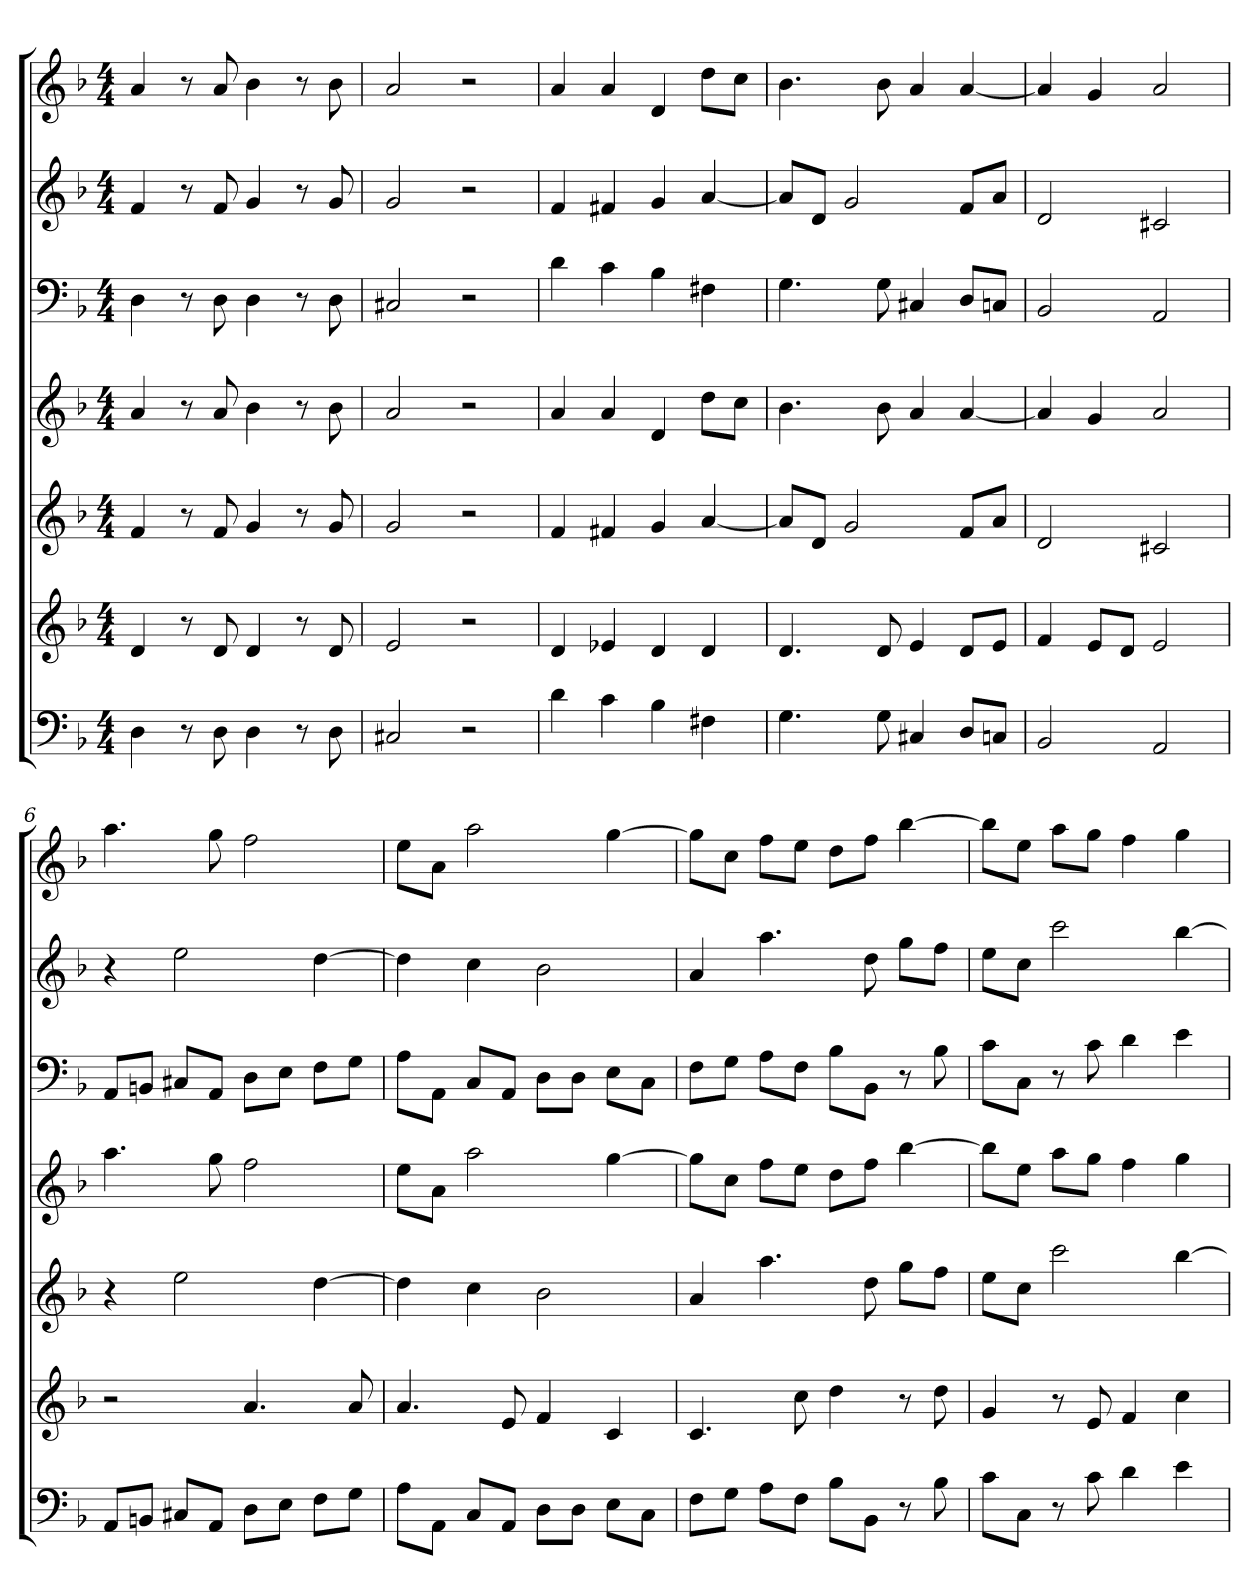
**kern	**kern	**kern	**kern	**kern	**kern	**kern
*part7	*part6	*part5	*part4	*part3	*part2	*part1
*staff7	*staff6	*staff5	*staff4	*staff3	*staff2	*staff1
*k[b-]	*k[b-]	*k[b-]	*k[b-]	*k[b-]	*k[b-]	*k[b-]
*F:	*F:	*F:	*F:	*F:	*F:	*F:
*M4/4	*M4/4	*M4/4	*M4/4	*M4/4	*M4/4	*M4/4
=1	=1	=1	=1	=1	=1	=1
4D	4d	4f	4a	4D	4f	4a
8r	8r	8r	8r	8r	8r	8r
8D	8d	8f	8a	8D	8f	8a
4D	4d	4g	4b-	4D	4g	4b-
8r	8r	8r	8r	8r	8r	8r
8D	8d	8g	8b-	8D	8g	8b-
=2	=2	=2	=2	=2	=2	=2
2C#X	2e	2g	2a	2C#X	2g	2a
2r	2r	2r	2r	2r	2r	2r
=3	=3	=3	=3	=3	=3	=3
4d	4d	4f	4a	4d	4f	4a
4c	4e-X	4f#X	4a	4c	4f#X	4a
4B-	4d	4g	4d	4B-	4g	4d
4F#X	4d	[4a	8ddL	4F#X	[4a	8ddL
.	.	.	8ccJ	.	.	8ccJ
=4	=4	=4	=4	=4	=4	=4
4.G	4.d	8aL]	4.b-	4.G	8aL]	4.b-
.	.	8dJ	.	.	8dJ	.
.	.	2g	.	.	2g	.
8G	8d	.	8b-	8G	.	8b-
4C#X	4e	.	4a	4C#X	.	4a
8DL	8dL	8fL	[4a	8DL	8fL	[4a
8CnJ	8eJ	8aJ	.	8CnJ	8aJ	.
=5	=5	=5	=5	=5	=5	=5
2BB-	4f	2d	4a]	2BB-	2d	4a]
.	8eL	.	4g	.	.	4g
.	8dJ	.	.	.	.	.
2AA	2e	2c#X	2a	2AA	2c#X	2a
=6	=6	=6	=6	=6	=6	=6
8AAL	2r	4r	4.aa	8AAL	4r	4.aa
8BBnJ	.	.	.	8BBnJ	.	.
8C#XL	.	2ee	.	8C#XL	2ee	.
8AAJ	.	.	8gg	8AAJ	.	8gg
8DL	4.a	.	2ff	8DL	.	2ff
8EJ	.	.	.	8EJ	.	.
8FL	.	[4dd	.	8FL	[4dd	.
8GJ	8a	.	.	8GJ	.	.
=7	=7	=7	=7	=7	=7	=7
8AL	4.a	4dd]	8eeL	8AL	4dd]	8eeL
8AAJ	.	.	8aJ	8AAJ	.	8aJ
8CL	.	4cc	2aa	8CL	4cc	2aa
8AAJ	8e	.	.	8AAJ	.	.
8DL	4f	2b-	.	8DL	2b-	.
8DJ	.	.	.	8DJ	.	.
8EL	4c	.	[4gg	8EL	.	[4gg
8CJ	.	.	.	8CJ	.	.
=8	=8	=8	=8	=8	=8	=8
8FL	4.c	4a	8ggL]	8FL	4a	8ggL]
8GJ	.	.	8ccJ	8GJ	.	8ccJ
8AL	.	4.aa	8ffL	8AL	4.aa	8ffL
8FJ	8cc	.	8eeJ	8FJ	.	8eeJ
8B-L	4dd	.	8ddL	8B-L	.	8ddL
8BB-J	.	8dd	8ffJ	8BB-J	8dd	8ffJ
8r	8r	8ggL	[4bb-	8r	8ggL	[4bb-
8B-	8dd	8ffJ	.	8B-	8ffJ	.
=9	=9	=9	=9	=9	=9	=9
8cL	4g	8eeL	8bb-L]	8cL	8eeL	8bb-L]
8CJ	.	8ccJ	8eeJ	8CJ	8ccJ	8eeJ
8r	8r	2ccc	8aaL	8r	2ccc	8aaL
8c	8e	.	8ggJ	8c	.	8ggJ
4d	4f	.	4ff	4d	.	4ff
4e	4cc	[4bb-	4gg	4e	[4bb-	4gg
=	=	=	=	=	=	=
*-	*-	*-	*-	*-	*-	*-
